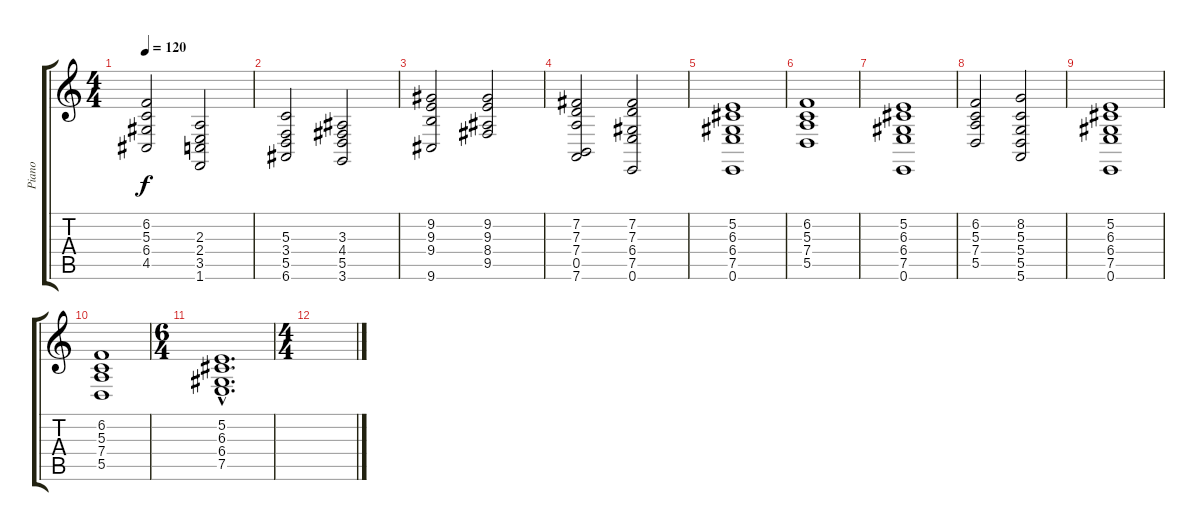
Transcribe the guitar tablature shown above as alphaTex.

\track ("Piano" "Piano") {instrument acousticgrandpiano}
\staff {score tabs}
\tuning (E4 B3 G3 D3 A2 E2) {hide}
\ts (4 4)
\tempo 120
\clef g2
\ks c
(6.2 5.3 6.4 4.5).2{dy f} (2.3 2.4 3.5 1.6).2 |
(5.3 3.4 5.5 6.6).2 (3.3 4.4 5.5 3.6).2 |
(9.2 9.3 9.4 9.6).2 (9.2 9.3 8.4 9.5).2 |
(7.2 7.3 7.4 0.5 7.6).2 (7.2 7.3 6.4 7.5 0.6).2 |
(5.2 6.3 6.4 7.5 0.6).1 |
(6.2 5.3 7.4 5.5).1 |
(5.2 6.3 6.4 7.5 0.6).1 |
(6.2 5.3 7.4 5.5).2 (8.2 5.3 5.4 5.5 5.6).2 |
(5.2 6.3 6.4 7.5 0.6).1 |
(6.2 5.3 7.4 5.5).1 |
\ts (6 4)
(5.2{hac} 6.3{hac} 6.4{hac} 7.5{hac}).1{d} |
\ts (4 4)
